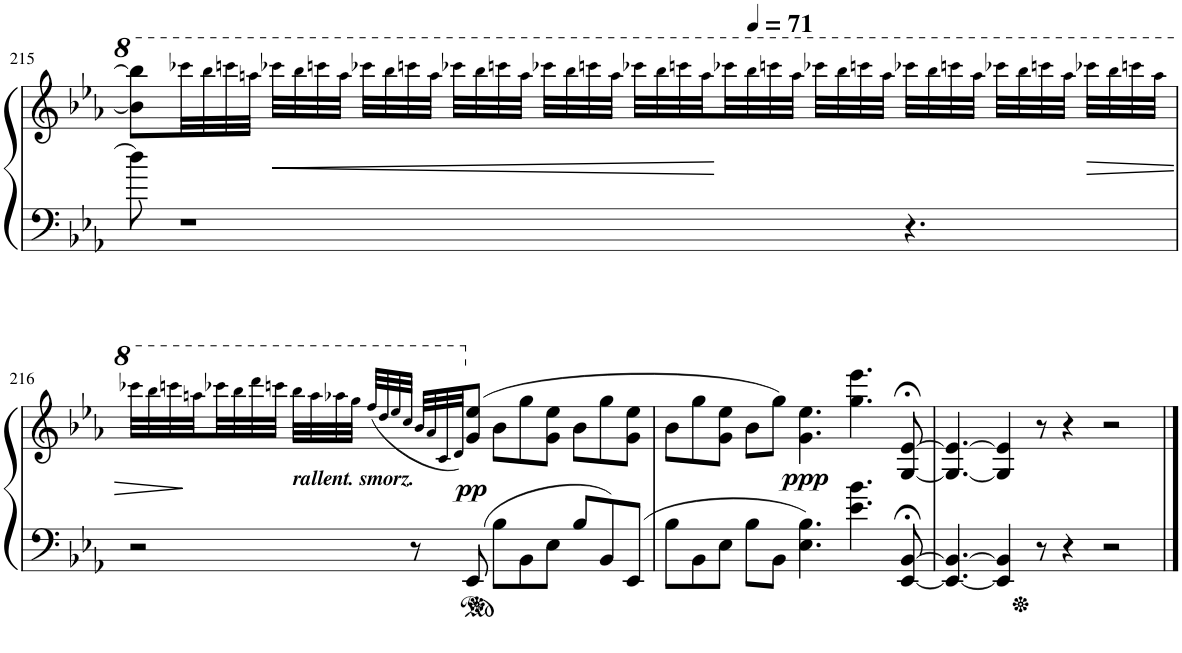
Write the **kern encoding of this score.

**kern	**kern	**dynam
*part1	*part1	*part1
*staff2	*staff1	*staff1/2
*I"Piano	*	*
*I'Pno.	*	*
!!LO:PB:g=z
*clefF4	*clefG2	*
*k[b-e-a-]	*k[b-e-a-]	*
*M12/8	*M12/8	*
=215	=215	=215
8dd\]	8bb-\] 8bbb-\]L	.
1r	32cccc-X!\LL	.
.	32bbb-!\	.
.	32ccccn!\	.
.	32aaan!\JJJ	.
!	!	!LO:HP:b
.	32cccc-X!\LLL	<
.	32bbb-!\	.
.	32ccccn!\	.
.	32aaa!\JJJ	.
.	32cccc-X!\LLL	.
.	32bbb-!\	.
.	32ccccn!\	.
.	32aaa!\JJJ	.
.	32cccc-X!\LLL	.
.	32bbb-!\	.
.	32ccccn!\	.
.	32aaa!\JJJ	.
.	32cccc-X!\LLL	.
.	32bbb-!\	.
.	32ccccn!\	.
.	32aaa!\JJJ	.
.	32cccc-X!\LLL	.
.	32bbb-!\	.
.	32ccccn!\	.
.	32aaa!\	.
.	32cccc-X!\	[
*	*MM71	*
.	32bbb-!\	.
.	32ccccn!\	.
.	32aaa!\JJJ	.
.	32cccc-X!\LLL	.
.	32bbb-!\	.
.	32ccccn!\	.
.	32aaa!\JJJ	.
4.r	32cccc-X!\LLL	.
.	32bbb-!\	.
.	32ccccn!\	.
.	32aaa!\JJJ	.
.	32cccc-X!\LLL	.
.	32bbb-!\	.
.	32ccccn!\	.
.	32aaa!\JJJ	.
!	!	!LO:HP:b
.	32cccc-X!\LLL	>
.	32bbb-!\	.
.	32ccccn!\	.
.	32aaa!\JJJ	.
!!LO:LB:g=z
=216	=216	=216
2r	32cccc-X!\LLL	.
.	32bbb-!\	.
.	32ccccn!\	.
.	32aaan!\	]
.	32cccc-X!\	.
.	32bbb-!\	.
.	32dddd;<!\	.
.	32ccccn!\JJJ	.
!	!LO:TX:b:Bi:t=rallent. smorz.	!
.	32bbb-!\LLL	.
.	32aaa!\	.
.	32aaa-X!\	.
.	32ggg!\JJJ	.
.	(32fff!/LLL	.
.	32ddd!/	.
.	32eee-!/	.
.	32ccc!/JJJ	.
8r	32bb-!/LLL	.
.	32aa-!/	.
.	32cc!/	.
.	32dd!/JJ)	.
!	!	!LO:DY:b
8EE-/	(8g/ 8ee-/J	pp
8B-\L	8b-\L	.
8BB-\	8gg\	.
8E-\J	8g\ 8ee-\J	.
8B-/L	8b-\L	.
8BB-/	8gg\	.
8EE-/J	8g\ 8ee-\J	.
=217	=217	=217
8B-\L	8b-\L	.
8BB-\	8gg\	.
8E-\J	8g\ 8ee-\J	.
8B-\L	8b-\L	.
8BB-\J	8gg\J)	.
!	!	!LO:DY:b
4.E-\ 4.B-\	4.g\ 4.ee-\	ppp
4.e-\ 4.b-\	4.gg\ 4.eee-\	.
[8EE-/;< [8BB-/;<	[8G/;< [8e-/;<	.
=218	=218	=218
4.EE-/_ 4.BB-/_	4.G/_ 4.e-/_	.
4EE-/] 4BB-/]	4G/] 4e-/]	.
8r	8r	.
4r	4r	.
2r	2r	.
==	==	==
*-	*-	*-
